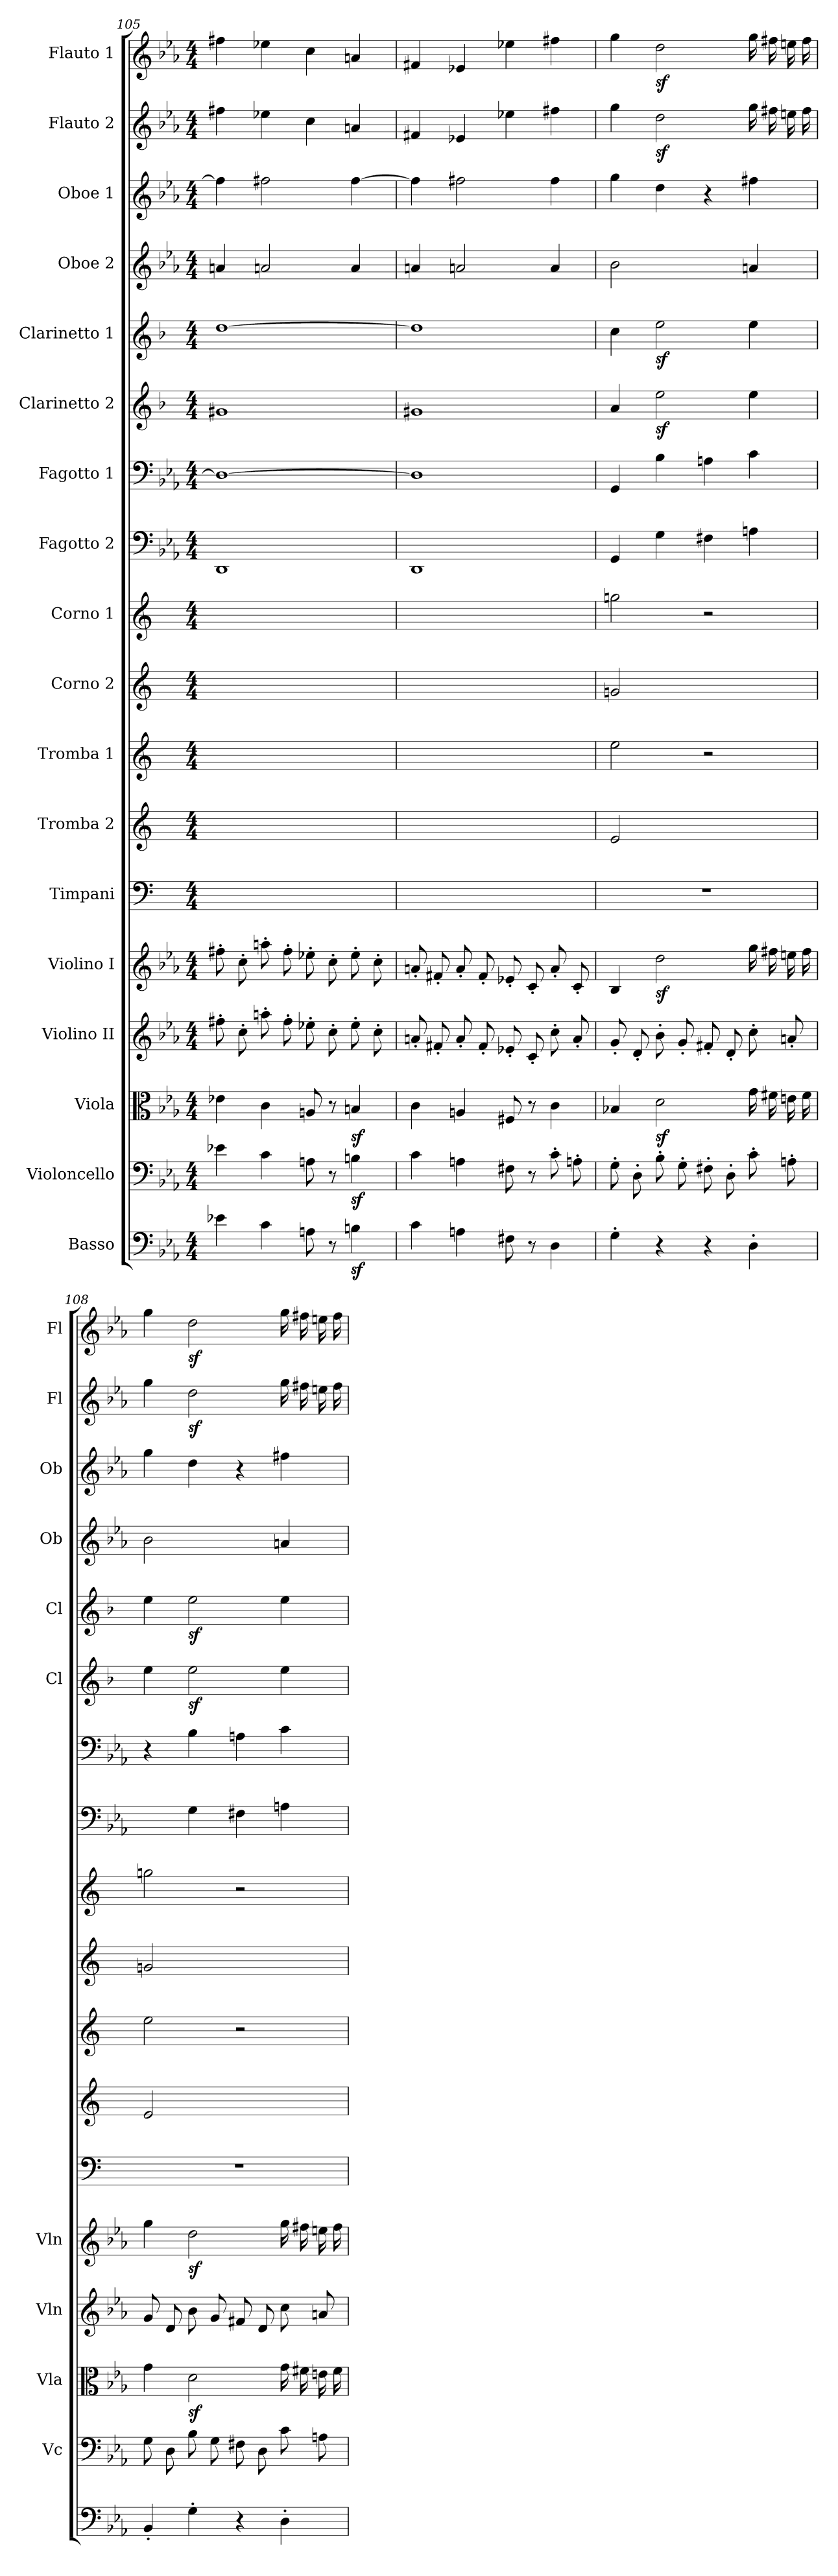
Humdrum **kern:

**kern	**dynam	**kern	**dynam	**kern	**dynam	**kern	**kern	**dynam	**kern	**kern	**kern	**kern	**kern	**kern	**kern	**kern	**dynam	**kern	**dynam	**kern	**kern	**kern	**dynam	**kern	**dynam
*part18	*part18	*part17	*part17	*part16	*part16	*part15	*part14	*part14	*part13	*part12	*part11	*part10	*part9	*part8	*part7	*part6	*part6	*part5	*part5	*part4	*part3	*part2	*part2	*part1	*part1
*staff18	*staff18	*staff17	*staff17	*staff16	*staff16	*staff15	*staff14	*staff14	*staff13	*staff12	*staff11	*staff10	*staff9	*staff8	*staff7	*staff6	*staff6	*staff5	*staff5	*staff4	*staff3	*staff2	*staff2	*staff1	*staff1
*I"Basso	*	*I"Violoncello	*	*I"Viola	*	*I"Violino II	*I"Violino I	*	*I"Timpani	*I"Tromba 2	*I"Tromba 1	*I"Corno 2	*I"Corno 1	*I"Fagotto 2	*I"Fagotto 1	*I"Clarinetto 2	*	*I"Clarinetto 1	*	*I"Oboe 2	*I"Oboe 1	*I"Flauto 2	*	*I"Flauto 1	*
*	*	*I'Vc	*	*I'Vla	*	*I'Vln	*I'Vln	*	*	*	*	*	*	*	*	*I'Cl	*	*I'Cl	*	*I'Ob	*I'Ob	*I'Fl	*	*I'Fl	*
*clefF4	*	*clefF4	*	*clefC3	*	*clefG2	*clefG2	*	*clefF4	*clefG2	*clefG2	*clefG2	*clefG2	*clefF4	*clefF4	*clefG2	*	*clefG2	*	*clefG2	*clefG2	*clefG2	*	*clefG2	*
*ITrd7c12	*	*	*	*	*	*	*	*	*	*ITrd-2c-3	*ITrd-2c-3	*ITrd5c9	*ITrd5c9	*	*	*ITrd1c2	*	*ITrd1c2	*	*	*	*	*	*	*
*k[b-e-a-]	*	*k[b-e-a-]	*	*k[b-e-a-]	*	*k[b-e-a-]	*k[b-e-a-]	*	*	*	*	*	*	*k[b-e-a-]	*k[b-e-a-]	*k[b-e-a-]	*	*k[b-e-a-]	*	*k[b-e-a-]	*k[b-e-a-]	*k[b-e-a-]	*	*k[b-e-a-]	*
*M4/4	*	*M4/4	*	*M4/4	*	*M4/4	*M4/4	*	*M4/4	*M4/4	*M4/4	*M4/4	*M4/4	*M4/4	*M4/4	*M4/4	*	*M4/4	*	*M4/4	*M4/4	*M4/4	*	*M4/4	*
=105	=105	=105	=105	=105	=105	=105	=105	=105	=105	=105	=105	=105	=105	=105	=105	=105	=105	=105	=105	=105	=105	=105	=105	=105	=105
4E-X	.	4e-X	.	4e-X	.	8ff#X'	8ff#X'	.	1ryy	1ryy	1ryy	1ryy	1ryy	1DD	1D_	1f#X	.	[1cc	.	4an	4ff#]	4ff#X	.	4ff#X	.
.	.	.	.	.	.	8cc'	8cc'	.	.	.	.	.	.	.	.	.	.	.	.	.	.	.	.	.	.
4C	.	4c	.	4c	.	8aan'	8aan'	.	.	.	.	.	.	.	.	.	.	.	.	2an	2ff#X	4ee-X	.	4ee-X	.
.	.	.	.	.	.	8ff#'	8ff#'	.	.	.	.	.	.	.	.	.	.	.	.	.	.	.	.	.	.
8AAn	.	8An	.	8An	.	8ee-X'	8ee-X'	.	.	.	.	.	.	.	.	.	.	.	.	.	.	4cc	.	4cc	.
8r	.	8r	.	8r	.	8cc'	8cc'	.	.	.	.	.	.	.	.	.	.	.	.	.	.	.	.	.	.
4BBn	sf	4Bn	sf	4Bn	sf	8ee-'	8ee-'	.	.	.	.	.	.	.	.	.	.	.	.	4a	[4ff#	4an	.	4an	.
.	.	.	.	.	.	8cc'	8cc'	.	.	.	.	.	.	.	.	.	.	.	.	.	.	.	.	.	.
=106	=106	=106	=106	=106	=106	=106	=106	=106	=106	=106	=106	=106	=106	=106	=106	=106	=106	=106	=106	=106	=106	=106	=106	=106	=106
4C	.	4c	.	4c	.	8an'	8an'	.	1ryy	1ryy	1ryy	1ryy	1ryy	1DD	1D]	1f#X	.	1cc]	.	4an	4ff#]	4f#X	.	4f#X	.
.	.	.	.	.	.	8f#X'	8f#X'	.	.	.	.	.	.	.	.	.	.	.	.	.	.	.	.	.	.
4AAn	.	4An	.	4An	.	8a'	8a'	.	.	.	.	.	.	.	.	.	.	.	.	2an	2ff#X	4e-X	.	4e-X	.
.	.	.	.	.	.	8f#'	8f#'	.	.	.	.	.	.	.	.	.	.	.	.	.	.	.	.	.	.
8FF#X	.	8F#X	.	8F#X	.	8e-X'	8e-X'	.	.	.	.	.	.	.	.	.	.	.	.	.	.	4ee-X	.	4ee-X	.
8r	.	8r	.	8r	.	8c'	8c'	.	.	.	.	.	.	.	.	.	.	.	.	.	.	.	.	.	.
4DD	.	8c'	.	4c	.	8cc'	8a'	.	.	.	.	.	.	.	.	.	.	.	.	4a	4ff#	4ff#X	.	4ff#X	.
.	.	8An'	.	.	.	8a'	8c'	.	.	.	.	.	.	.	.	.	.	.	.	.	.	.	.	.	.
=107	=107	=107	=107	=107	=107	=107	=107	=107	=107	=107	=107	=107	=107	=107	=107	=107	=107	=107	=107	=107	=107	=107	=107	=107	=107
4GG'	.	8G'	.	4B-X	.	8g'	4B-	.	1r	2g	2gg	2B-X	2b-X	4GG	4GG	4g	.	4b-	.	2b-	4gg	4gg	.	4gg	.
.	.	8D'	.	.	.	8d'	.	.	.	.	.	.	.	.	.	.	.	.	.	.	.	.	.	.	.
4r	.	8B-'	.	2d	sf	8b-'	2dd	sf	.	.	.	.	.	4G	4B-	2dd	sf	2dd	sf	.	4dd	2dd	sf	2dd	sf
.	.	8G'	.	.	.	8g'	.	.	.	.	.	.	.	.	.	.	.	.	.	.	.	.	.	.	.
4r	.	8F#X'	.	.	.	8f#X'	.	.	.	2ryy	2r	2ryy	2r	4F#X	4An	.	.	.	.	4ryy	4r	.	.	.	.
.	.	8D'	.	.	.	8d'	.	.	.	.	.	.	.	.	.	.	.	.	.	.	.	.	.	.	.
4DD'	.	8c'	.	16g	.	8cc'	16gg	.	.	.	.	.	.	4An	4c	4dd	.	4dd	.	4an	4ff#X	16gg	.	16gg	.
.	.	.	.	16f#X	.	.	16ff#X	.	.	.	.	.	.	.	.	.	.	.	.	.	.	16ff#X	.	16ff#X	.
.	.	8An'	.	16en	.	8an'	16een	.	.	.	.	.	.	.	.	.	.	.	.	.	.	16een	.	16een	.
.	.	.	.	16f#	.	.	16ff#	.	.	.	.	.	.	.	.	.	.	.	.	.	.	16ff#	.	16ff#	.
=108	=108	=108	=108	=108	=108	=108	=108	=108	=108	=108	=108	=108	=108	=108	=108	=108	=108	=108	=108	=108	=108	=108	=108	=108	=108
4BBB-'	.	8G	.	4g	.	8g	4gg	.	1r	2g	2gg	2B-X	2b-X	4ryy	4r	4dd	.	4dd	.	2b-	4gg	4gg	.	4gg	.
.	.	8D	.	.	.	8d	.	.	.	.	.	.	.	.	.	.	.	.	.	.	.	.	.	.	.
4GG'	.	8B-	.	2d	sf	8b-	2dd	sf	.	.	.	.	.	4G	4B-	2dd	sf	2dd	sf	.	4dd	2dd	sf	2dd	sf
.	.	8G	.	.	.	8g	.	.	.	.	.	.	.	.	.	.	.	.	.	.	.	.	.	.	.
4r	.	8F#X	.	.	.	8f#X	.	.	.	2ryy	2r	2ryy	2r	4F#X	4An	.	.	.	.	4ryy	4r	.	.	.	.
.	.	8D	.	.	.	8d	.	.	.	.	.	.	.	.	.	.	.	.	.	.	.	.	.	.	.
4DD'	.	8c	.	16g	.	8cc	16gg	.	.	.	.	.	.	4An	4c	4dd	.	4dd	.	4an	4ff#X	16gg	.	16gg	.
.	.	.	.	16f#X	.	.	16ff#X	.	.	.	.	.	.	.	.	.	.	.	.	.	.	16ff#X	.	16ff#X	.
.	.	8An	.	16en	.	8an	16een	.	.	.	.	.	.	.	.	.	.	.	.	.	.	16een	.	16een	.
.	.	.	.	16f#	.	.	16ff#	.	.	.	.	.	.	.	.	.	.	.	.	.	.	16ff#	.	16ff#	.
=	=	=	=	=	=	=	=	=	=	=	=	=	=	=	=	=	=	=	=	=	=	=	=	=	=
*-	*-	*-	*-	*-	*-	*-	*-	*-	*-	*-	*-	*-	*-	*-	*-	*-	*-	*-	*-	*-	*-	*-	*-	*-	*-
